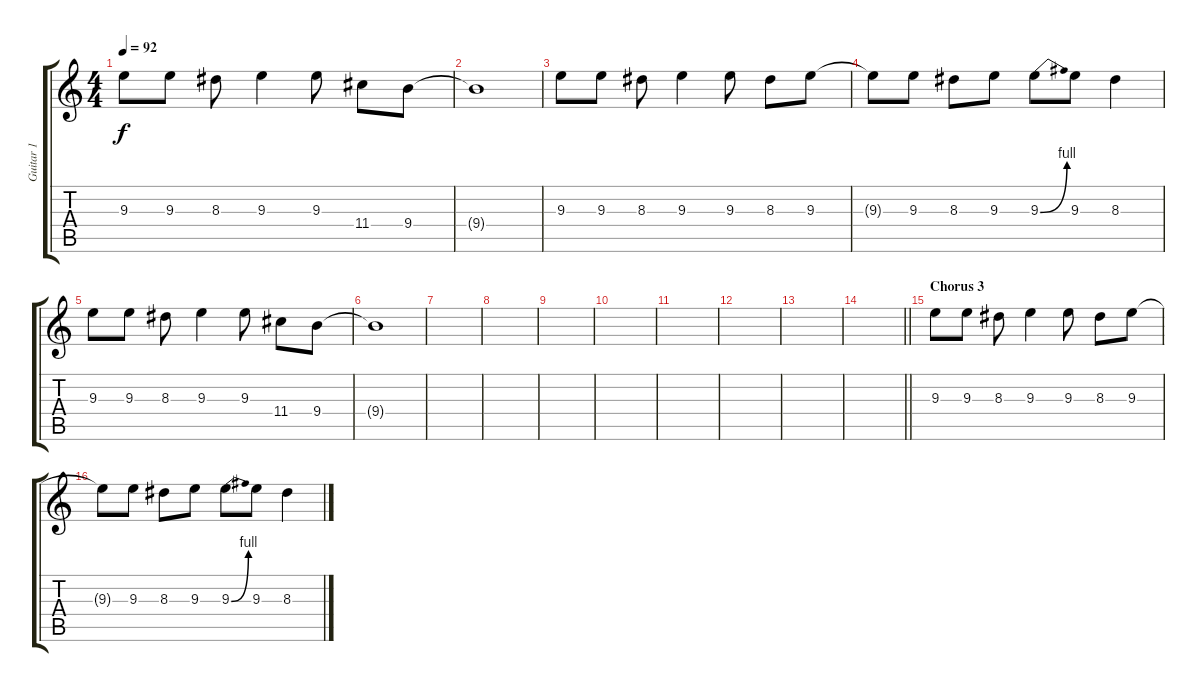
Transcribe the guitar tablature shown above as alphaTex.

\track ("Guitar 1" "Guitar 1") {instrument overdrivenguitar}
\staff {score tabs}
\tuning (E4 B3 G3 D3 A2 E2) {hide}
\ts (4 4)
\tempo 92
\clef g2
\ks c
9.3.8{dy f} 9.3.8 8.3.8 9.3.4 9.3.8 11.4.8 9.4.8 |
9.4{t}.1 |
9.3.8{volume 13 instrument overdrivenguitar} 9.3.8 8.3.8 9.3.4 9.3.8 8.3.8 9.3.8 |
9.3{t}.8 9.3.8 8.3.8 9.3.8 9.3{be (bend 0 0 60 4)}.8 9.3.8 8.3.4 |
9.3.8 9.3.8 8.3.8 9.3.4 9.3.8 11.4.8 9.4.8 |
9.4{t}.1 |
|
|
|
|
|
|
|
\barLineRight lightlight
|
\section ("" "Chorus 3")
9.3.8{volume 9 instrument overdrivenguitar} 9.3.8 8.3.8 9.3.4 9.3.8 8.3.8 9.3.8 |
9.3{t}.8 9.3.8 8.3.8 9.3.8 9.3{be (bend 0 0 60 4)}.8 9.3.8 8.3.4
